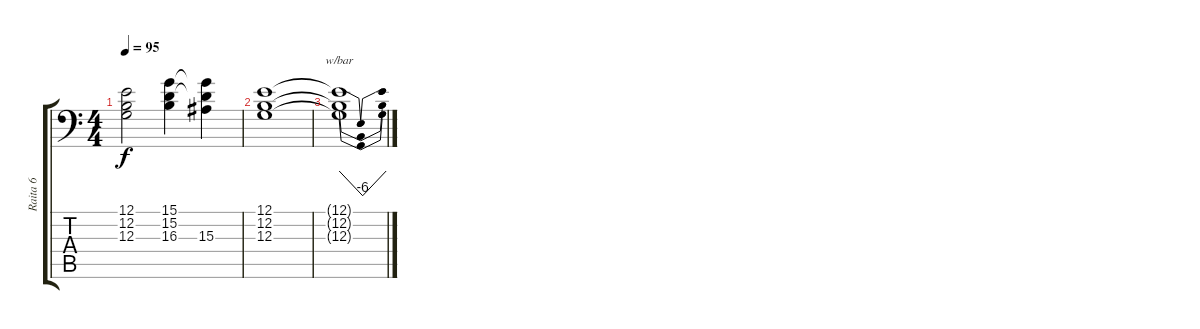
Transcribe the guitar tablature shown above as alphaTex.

\track ("Raita 6" "Raita 6") {instrument drawbarorgan}
\staff {score tabs}
\tuning (E3 B2 G2 D2 A1 E1) {hide}
\ts (4 4)
\tempo 95
\clef f4
\ks c
(12.1 12.2 12.3).2{dy f} (15.1 15.2 16.3).4 (15.1{t} 15.2{t} 15.3).4 |
(12.1 12.2 12.3).1 |
(12.1{t} 12.2{t} 12.3{t}).1{tbe (dip default 0 0 30 -24 60 0)}
